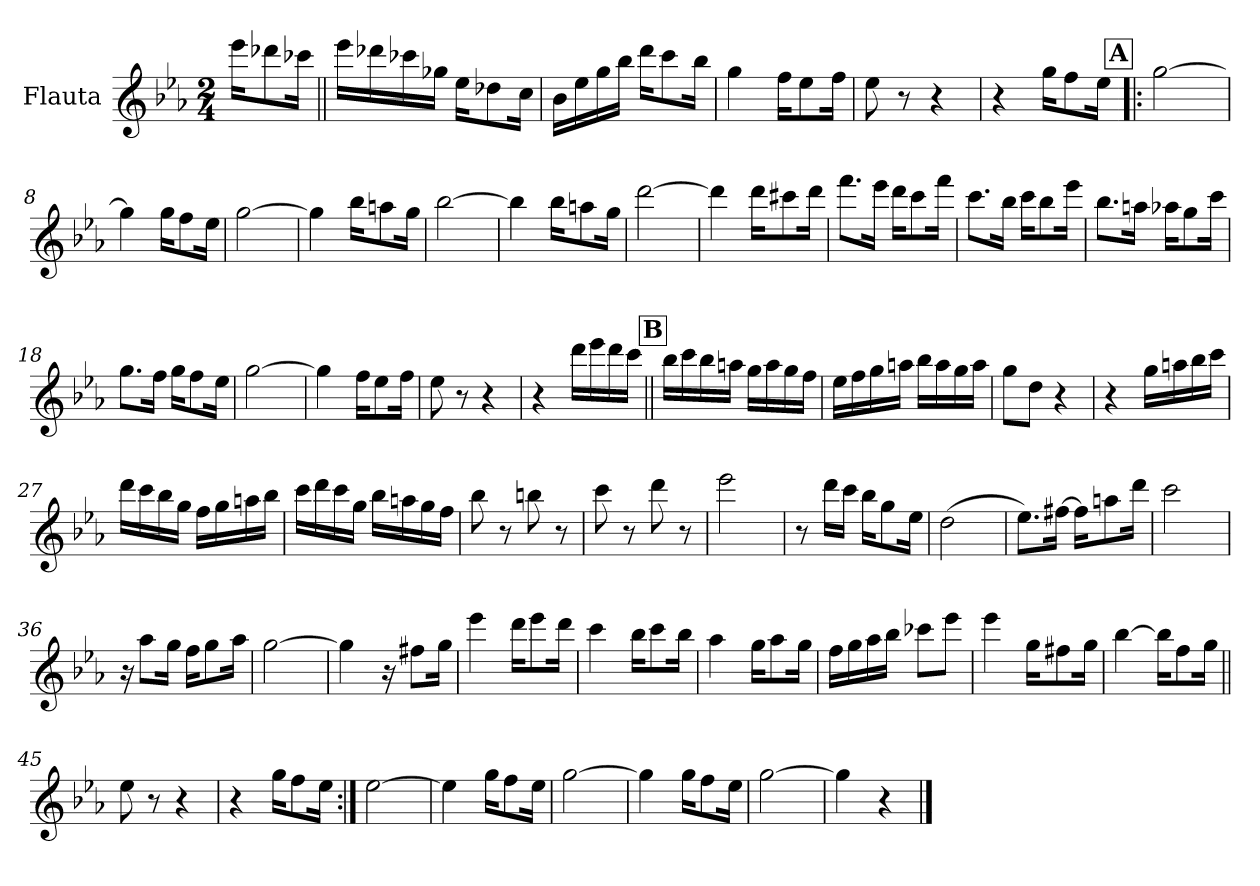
**kern
*part1
*staff1
*I"Flauta
*I'Fl.
*clefG2
*k[b-e-a-]
*M2/4
*MM60
=1
16eee-\KL
8ddd-X\
16ccc-X\Jk
=2||
16eee-\LL
16ddd-X\
16ccc-X\
16gg-X\JJ
16ee-\KL
8dd-X\
16cc\Jk
=3
16b-\LL
16ee-\
16gg\
16bb-\JJ
16ddd\KL
8ccc\
16bb-\Jk
=4
4gg\
16ff\KL
8ee-\
16ff\Jk
=5
8ee-\
8r
4r
!!LO:LB:g=z
=6
4r
16gg\KL
8ff\
16ee-\Jk
!!LO:REH:place=s1:a:B:fs=14:t=A
=7!|:
[2gg\
=8
4gg\]
16gg\KL
8ff\
16ee-\Jk
=9
[2gg\
=10
4gg\]
16bb-\KL
8aan\
16gg\Jk
=11
[2bb-\
=12
4bb-\]
16bb-\KL
8aan\
16gg\Jk
=13
[2ddd\
!!LO:LB:g=z
=14
4ddd\]
16ddd\KL
8ccc#X\
16ddd\Jk
=15
8.fff\L
16eee-\Jk
16ddd\KL
8ccc\
16fff\Jk
=16
8.ccc\L
16bb-\Jk
16ccc\KL
8bb-\
16eee-\Jk
=17
8.bb-\L
16aan\Jk
16aa-X\KL
8gg\
16ccc\Jk
=18
8.gg\L
16ff\Jk
16gg\KL
8ff\
16ee-\Jk
=19
[2gg\
!!LO:LB:g=z
=20
4gg\]
16ff\KL
8ee-\
16ff\Jk
=21
8ee-\
8r
4r
=22
4r
16ddd\LL
16eee-\
16ddd\
16ccc\JJ
!!LO:REH:place=s1:a:B:fs=14:t=B
=23||
16bb-\LL
16ccc\
16bb-\
16aan\JJ
16gg\LL
16aa\
16gg\
16ff\JJ
=24
16ee-\LL
16ff\
16gg\
16aan\JJ
16bb-\LL
16aa\
16gg\
16aa\JJ
!!LO:LB:g=z
=25
8gg\L
8dd\J
4r
=26
4r
16gg\LL
16aan\
16bb-\
16ccc\JJ
=27
16ddd\LL
16ccc\
16bb-\
16gg\JJ
16ff\LL
16gg\
16aan\
16bb-\JJ
=28
16ccc\LL
16ddd\
16ccc\
16gg\JJ
16bb-\LL
16aan\
16gg\
16ff\JJ
=29
8bb-\
8r
8bbn\
8r
=30
8ccc\
8r
8ddd\
8r
!!LO:LB:g=z
=31
2eee-\
=32
8r
16ddd\LL
16ccc\JJ
16bb-\KL
8gg\
16ee-\Jk
=33
(2dd\
=34
8.ee-\L)
[16ff#X\Jk
16ff#\KL]
8aan\
16ddd\Jk
=35
2ccc\
=36
16r
8aa-\L
16gg\Jk
16ff\KL
8gg\
16aa-\Jk
=37
[2gg\
=38
4gg\]
16r
8ff#X\L
16gg\Jk
!!LO:LB:g=z
=39
4eee-\
16ddd\KL
8eee-\
16ddd\Jk
=40
4ccc\
16bb-\KL
8ccc\
16bb-\Jk
=41
4aa-\
16gg\KL
8aa-\
16gg\Jk
=42
16ff\LL
16gg\
16aa-\
16bb-\JJ
8ccc-X\L
8eee-\J
=43
4eee-\
16gg\KL
8ff#X\
16gg\Jk
=44
[4bb-\
16bb-\KL]
8ff\
16gg\Jk
!!LO:LB:g=z
=45||
8ee-\
8r
4r
=46
4r
16gg\KL
8ff\
16ee-\Jk
=47:|!
[2ee-\
=48
4ee-\]
16gg\KL
8ff\
16ee-\Jk
=49
[2gg\
=50
4gg\]
16gg\KL
8ff\
16ee-\Jk
=51
[2gg\
=52
4gg\]
4r
==
*-
